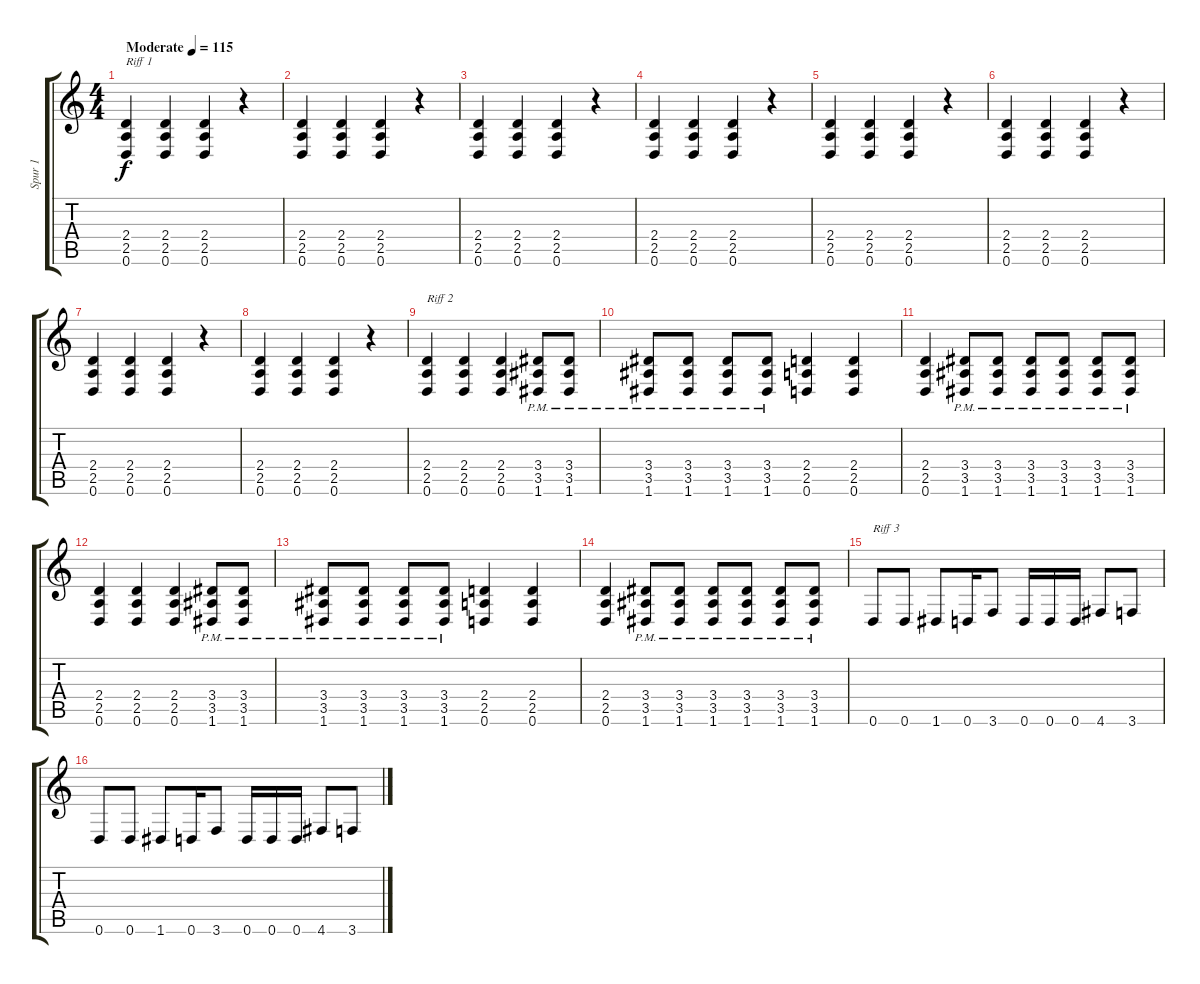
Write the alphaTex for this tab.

\track ("Spur 1" "Spur 1") {instrument distortionguitar}
\staff {score tabs}
\tuning (D4 A3 F3 C3 G2 D2) {hide}
\ts (4 4)
\tempo (115 "Moderate")
\clef g2
\ks c
(2.4 2.5 0.6).4{txt "Riff 1" dy f instrument distortionguitar} (2.4 2.5 0.6).4 (2.4 2.5 0.6).4 r.4 |
(2.4 2.5 0.6).4 (2.4 2.5 0.6).4 (2.4 2.5 0.6).4 r.4 |
(2.4 2.5 0.6).4 (2.4 2.5 0.6).4 (2.4 2.5 0.6).4 r.4 |
(2.4 2.5 0.6).4 (2.4 2.5 0.6).4 (2.4 2.5 0.6).4 r.4 |
(2.4 2.5 0.6).4 (2.4 2.5 0.6).4 (2.4 2.5 0.6).4 r.4 |
(2.4 2.5 0.6).4 (2.4 2.5 0.6).4 (2.4 2.5 0.6).4 r.4 |
(2.4 2.5 0.6).4 (2.4 2.5 0.6).4 (2.4 2.5 0.6).4 r.4 |
(2.4 2.5 0.6).4 (2.4 2.5 0.6).4 (2.4 2.5 0.6).4 r.4 |
(2.4 2.5 0.6).4{txt "Riff 2"} (2.4 2.5 0.6).4 (2.4 2.5 0.6).4 (3.4{pm} 3.5{pm} 1.6{pm}).8 (3.4{pm} 3.5{pm} 1.6{pm}).8 |
(3.4{pm} 3.5{pm} 1.6{pm}).8 (3.4{pm} 3.5{pm} 1.6{pm}).8 (3.4{pm} 3.5{pm} 1.6{pm}).8 (3.4{pm} 3.5{pm} 1.6{pm}).8 (2.4 2.5 0.6).4 (2.4 2.5 0.6).4 |
(2.4 2.5 0.6).4 (3.4{pm} 3.5{pm} 1.6{pm}).8 (3.4{pm} 3.5{pm} 1.6{pm}).8 (3.4{pm} 3.5{pm} 1.6{pm}).8 (3.4{pm} 3.5{pm} 1.6{pm}).8 (3.4{pm} 3.5{pm} 1.6{pm}).8 (3.4{pm} 3.5{pm} 1.6{pm}).8 |
(2.4 2.5 0.6).4 (2.4 2.5 0.6).4 (2.4 2.5 0.6).4 (3.4{pm} 3.5{pm} 1.6{pm}).8 (3.4{pm} 3.5{pm} 1.6{pm}).8 |
(3.4{pm} 3.5{pm} 1.6{pm}).8 (3.4{pm} 3.5{pm} 1.6{pm}).8 (3.4{pm} 3.5{pm} 1.6{pm}).8 (3.4{pm} 3.5{pm} 1.6{pm}).8 (2.4 2.5 0.6).4 (2.4 2.5 0.6).4 |
(2.4 2.5 0.6).4 (3.4{pm} 3.5{pm} 1.6{pm}).8 (3.4{pm} 3.5{pm} 1.6{pm}).8 (3.4{pm} 3.5{pm} 1.6{pm}).8 (3.4{pm} 3.5{pm} 1.6{pm}).8 (3.4{pm} 3.5{pm} 1.6{pm}).8 (3.4{pm} 3.5{pm} 1.6{pm}).8 |
0.6.8{txt "Riff 3"} 0.6.8 1.6.8 0.6.16 3.6.8 0.6.16 0.6.16 0.6.16 4.6.8 3.6.8 |
0.6.8 0.6.8 1.6.8 0.6.16 3.6.8 0.6.16 0.6.16 0.6.16 4.6.8 3.6.8
